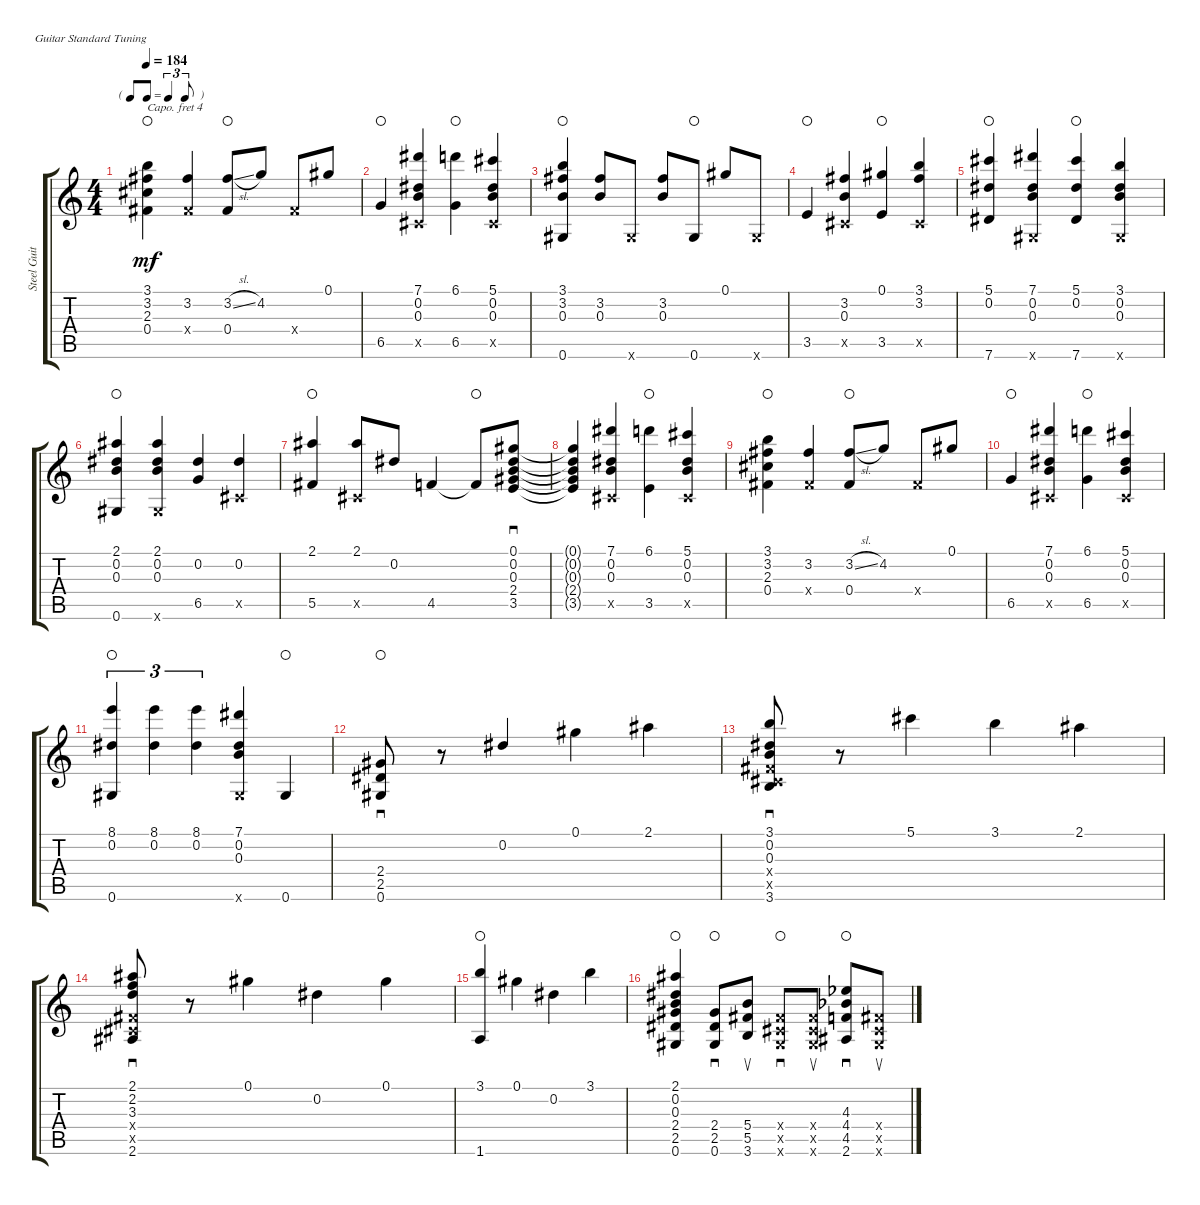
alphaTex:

\defaultSystemsLayout 4
\bracketExtendMode groupsimilarinstruments
\otherSystemsTrackNameOrientation horizontal
\track ("Steel Guitar" "Steel Guit") {instrument acousticguitarsteel}
\staff {score tabs}
\capo 4
\tuning (E4 B3 G3 D3 A2 E2)
\ts (4 4)
\tf triplet8th
\tempo 184
\clef g2
\scale
0.999053
\ks c
(3.1 3.2 2.3 0.4).4{dy mf waho beam Down} (0.4{x} 3.2).4{beam Up} (3.2{sl} 0.4).8{waho beam Up} 4.2{acc b}.8{beam Up} 0.4{x}.8{beam Up} 0.1.8{beam Up} |
\scale
1.01768 6.5{acc b}.4{waho beam Up} (7.1 0.2 0.3 0.5{x}).4{beam Up} (6.1{acc b} 6.5{acc b}).4{waho beam Down} (0.5{x} 5.1 0.2 0.3).4{beam Up} |
\scale
0.983263 (3.1 3.2 0.3 0.6).4{waho beam Up} (3.2 0.3).8{beam Up} 0.6{x}.8{beam Up} (0.3 3.2).8{beam Up} 0.6.8{waho beam Up} 0.1.8{beam Up} 0.6{x}.8{beam Up} |
\scale
1.02295 3.5.4{waho beam Up} (0.5{x} 0.3 3.2).4{beam Up} (0.1 3.5).4{waho beam Up} (0.5{x} 3.1 3.2).4{beam Up} |
\scale
0.988526 (5.1 0.2 7.6).4{waho beam Up} (0.6{x} 7.1 0.2 0.3).4{beam Up} (5.1 0.2 7.6).4{waho beam Up} (0.6{x} 3.1 0.2 0.3).4{beam Up} |
\scale
0.988526 (2.1{acc #} 0.2 0.3 0.6).4{waho beam Up} (2.1{acc #} 0.2 0.3 0.6{x}).4{beam Up} (6.5{acc b} 0.2).4{beam Up} (0.2 0.5{x}).4{beam Up} |
\scale
0.999053 (5.5 2.1{acc #}).4{waho beam Up} (2.1{acc #} 0.5{x}).8{beam Up} 0.2.8{beam Up} 4.5{acc b}.4{beam Up} 4.5{t acc b}.8{waho beam Up} (3.5 2.4 0.3 0.2 0.1).8{sd beam Up} |
\scale
1.01768 (3.5{t} 2.4{t} 0.3{t} 0.2{t} 0.1{t}).4{beam Up} (7.1 0.2 0.3 0.5{x}).4{beam Up} (6.1{acc b} 3.5).4{waho beam Down} (0.5{x} 5.1 0.2 0.3).4{beam Up} |
\scale
0.983263 (3.1 3.2 2.3 0.4).4{waho beam Down} (0.4{x} 3.2).4{beam Up} (3.2{sl} 0.4).8{waho beam Up} 4.2{acc b}.8{beam Up} 0.4{x}.8{beam Up} 0.1.8{beam Up} |
\scale
1.02295 6.5{acc b}.4{waho beam Up} (7.1 0.2 0.3 0.5{x}).4{beam Up} (6.1{acc b} 6.5{acc b}).4{waho beam Down} (0.5{x} 5.1 0.2 0.3).4{beam Up} |
\scale
0.988526 (8.1 0.2 0.6).4{tu (3 2) waho beam Up} (8.1 0.2).4{tu (3 2) beam Down} (0.2 8.1).4{tu (3 2) beam Down} (7.1 0.2 0.3 0.6{x}).4{beam Up} 0.6.4{waho beam Up} |
\scale
0.988526 (0.6 2.5 2.4).8{sd waho beam Up} r.8{beam Up} 0.2.4{beam Up} 0.1.4{beam Down} 2.1{acc #}.4{beam Down} |
\scale
0.999053 (3.1 0.2 0.3 0.4{x} 0.5{x} 3.6).8{sd beam Up} r.8{beam Up} 5.1.4{beam Down} 3.1.4{beam Down} 2.1{acc #}.4{beam Down} |
\scale
0.983263 (2.1{acc #} 2.2{acc b} 3.3{acc b} 0.4{x} 0.5{x} 2.6{acc #}).8{sd beam Up} r.8{beam Up} 0.1.4{beam Down} 0.2.4{beam Down} 0.1.4{beam Down} |
\scale
1.01768 (3.1 1.6).4{waho beam Up} 0.1.4{beam Down} 0.2.4{beam Down} 3.1.4{beam Down} |
\scale
1.01053 (2.1{acc #} 0.2 0.3 2.4 2.5 0.6).4{waho beam Up} (0.6 2.5 2.4).8{sd waho beam Up} (5.4 5.5 3.6).8{su beam Up} (0.6{x} 0.5{x} 0.4{x}).8{sd waho beam Up} (0.6{x} 0.5{x} 0.4{x}).8{su beam Up} (2.6{acc #} 4.5{acc b} 4.4{acc b} 4.3{acc b}).8{sd waho beam Up} (0.6{x} 0.5{x} 0.4{x}).8{su beam Up}
